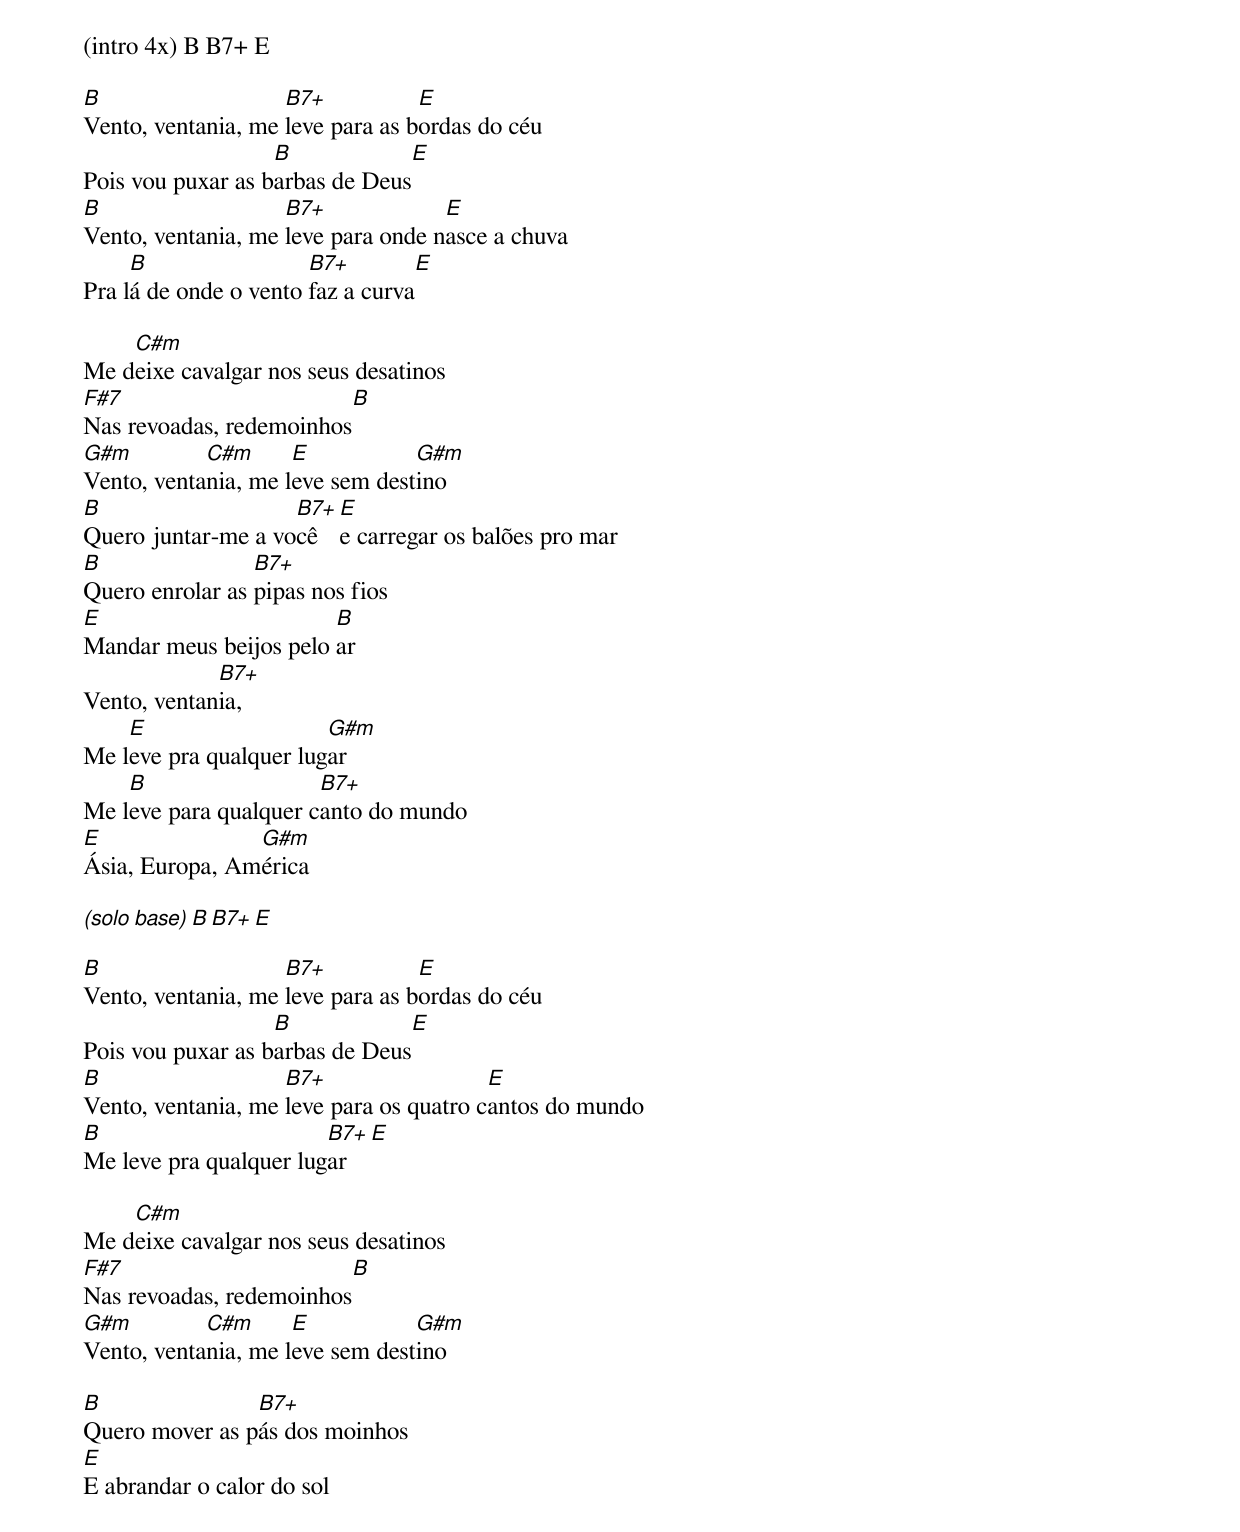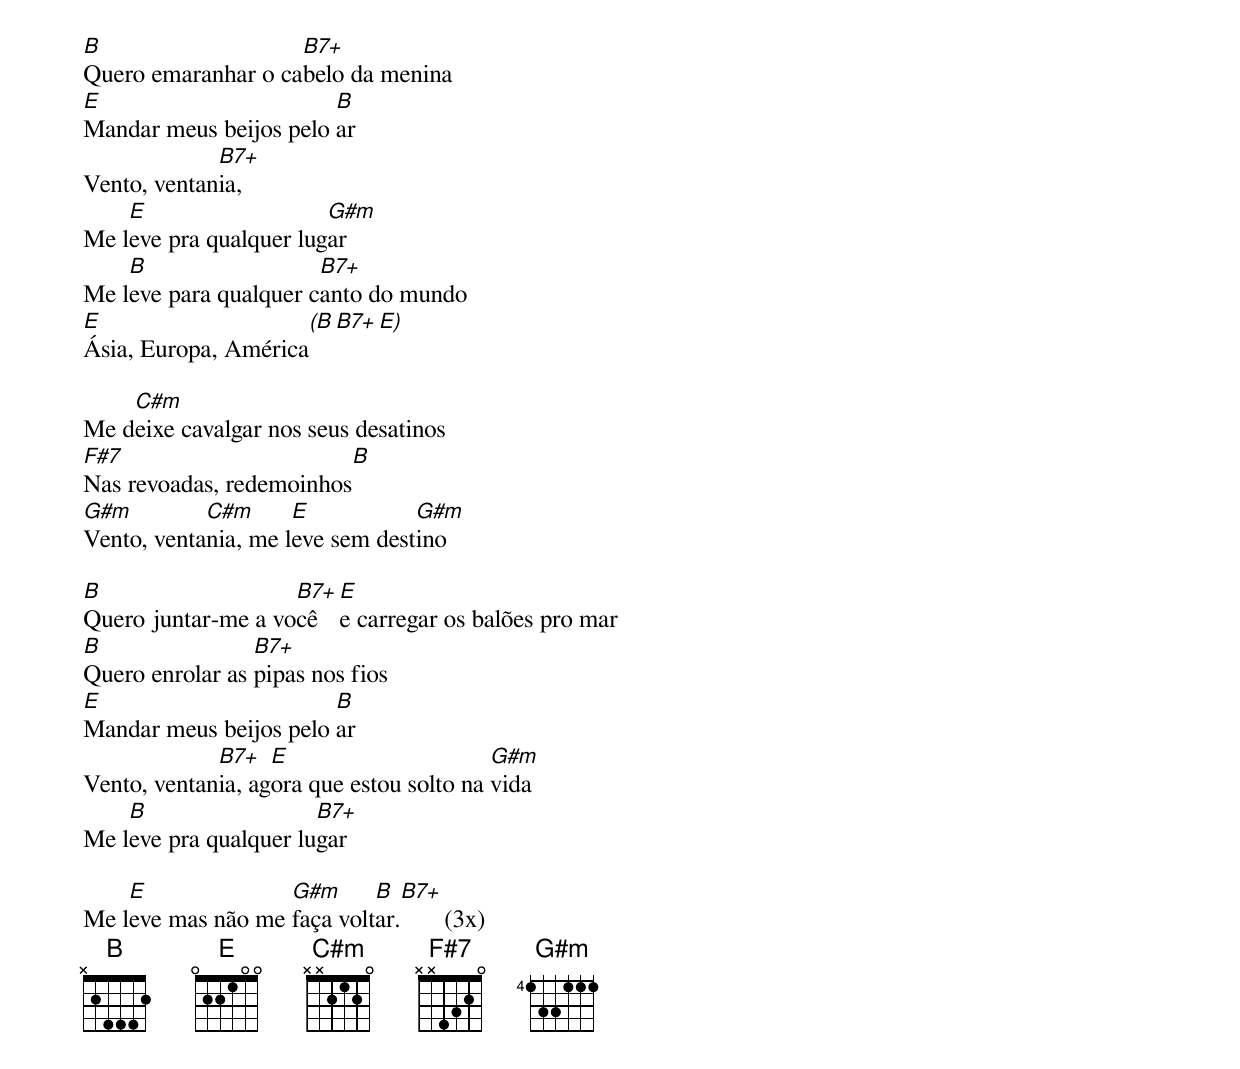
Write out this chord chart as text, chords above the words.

(intro 4x) B B7+ E

B                   B7+           E
Vento, ventania, me leve para as bordas do céu
                   B            E
Pois vou puxar as barbas de Deus
B                   B7+             E
Vento, ventania, me leve para onde nasce a chuva
     B                 B7+         E
Pra lá de onde o vento faz a curva

    C#m
Me deixe cavalgar nos seus desatinos
F#7                      B
Nas revoadas, redemoinhos
G#m         C#m      E           G#m
Vento, ventania, me leve sem destino
B                   B7+ E
Quero juntar-me a você  e carregar os balões pro mar
B                B7+
Quero enrolar as pipas nos fios
E                       B
Mandar meus beijos pelo ar
             B7+
Vento, ventania,
    E                   G#m
Me leve pra qualquer lugar
    B                  B7+
Me leve para qualquer canto do mundo
E               G#m
Ásia, Europa, América

(solo base) B B7+ E

B                   B7+           E
Vento, ventania, me leve para as bordas do céu
                   B            E
Pois vou puxar as barbas de Deus
B                   B7+                  E
Vento, ventania, me leve para os quatro cantos do mundo
B                       B7+ E
Me leve pra qualquer lugar

    C#m
Me deixe cavalgar nos seus desatinos
F#7                      B
Nas revoadas, redemoinhos
G#m         C#m      E           G#m
Vento, ventania, me leve sem destino

B               B7+
Quero mover as pás dos moinhos
E
E abrandar o calor do sol
B                   B7+
Quero emaranhar o cabelo da menina
E                       B
Mandar meus beijos pelo ar
             B7+
Vento, ventania,
    E                   G#m
Me leve pra qualquer lugar
    B                  B7+
Me leve para qualquer canto do mundo
E                     (B  B7+  E)
Ásia, Europa, América

    C#m
Me deixe cavalgar nos seus desatinos
F#7                      B
Nas revoadas, redemoinhos
G#m         C#m      E           G#m
Vento, ventania, me leve sem destino

B                   B7+ E
Quero juntar-me a você  e carregar os balões pro mar
B                B7+
Quero enrolar as pipas nos fios
E                       B
Mandar meus beijos pelo ar
             B7+   E                      G#m
Vento, ventania, agora que estou solto na vida
    B                  B7+
Me leve pra qualquer lugar

    E              G#m      B  B7+
Me leve mas não me faça voltar.       (3x)
